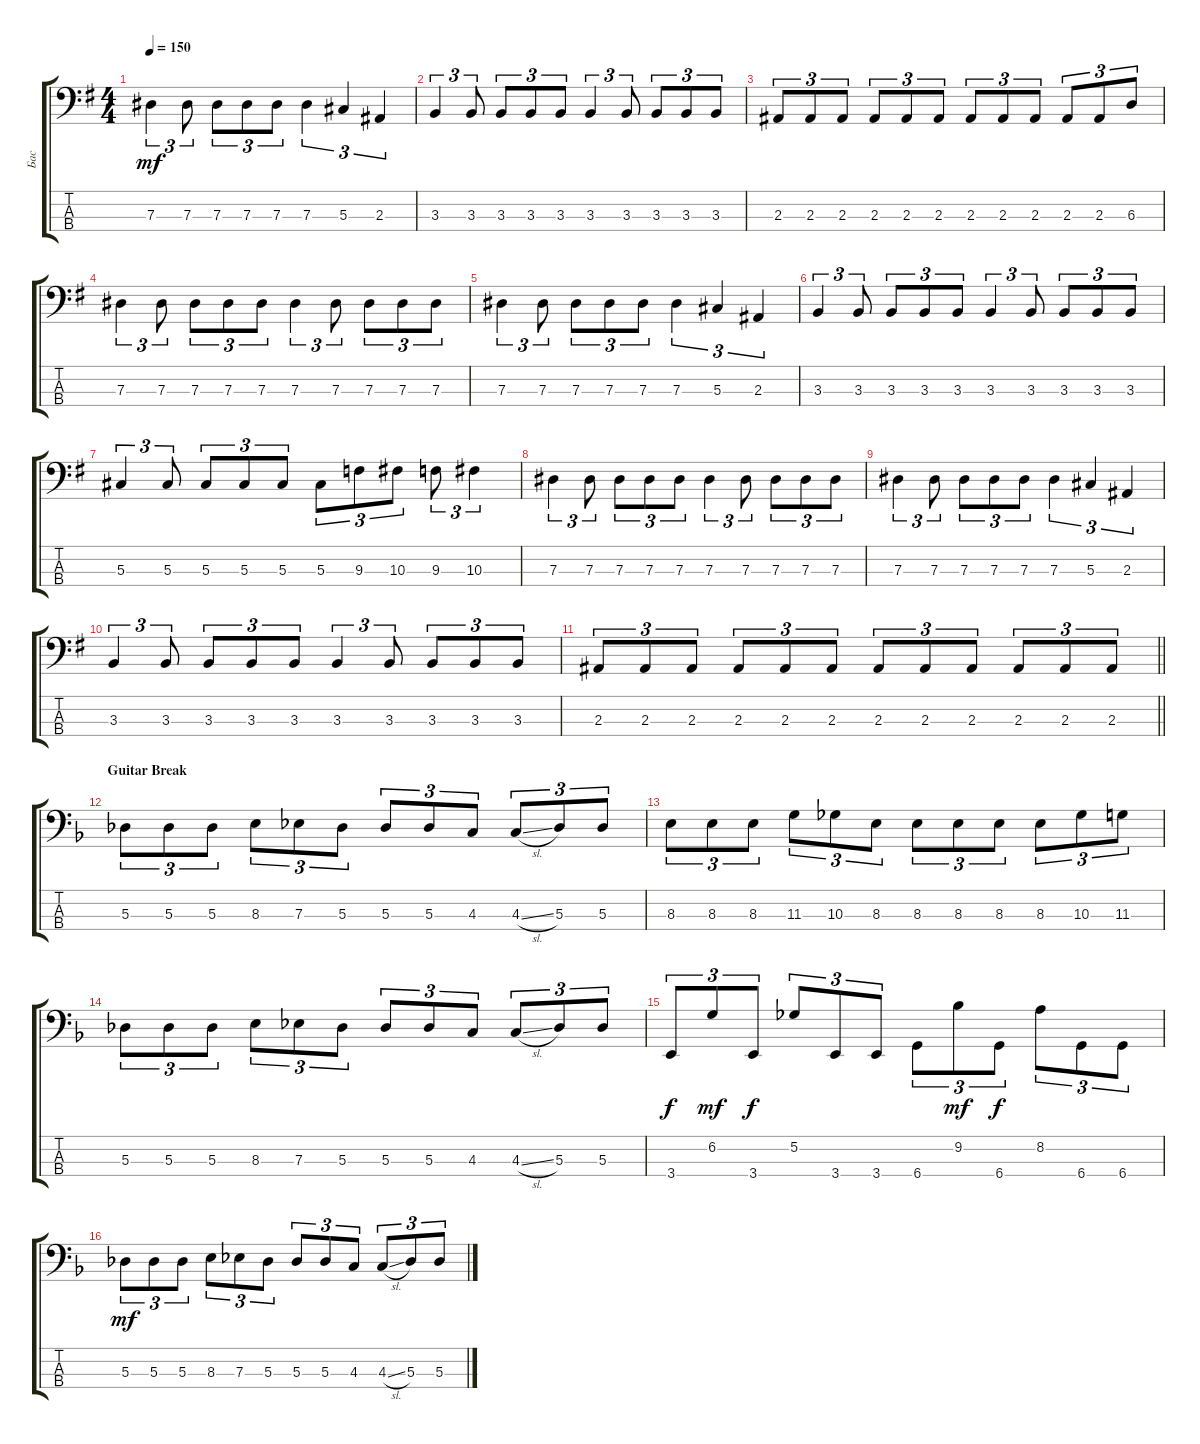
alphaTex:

\track ("Бас" "Бас") {instrument electricbassfinger}
\staff {score tabs}
\tuning (Gb2 Db2 Ab1 Db1) {hide}
\ts (4 4)
\tempo 150
\clef f4
\ks eminor
7.3.4{tu (3 2) dy mf} 7.3.8{tu (3 2)} 7.3.8{tu (3 2)} 7.3.8{tu (3 2)} 7.3.8{tu (3 2)} 7.3.4{tu (3 2)} 5.3.4{tu (3 2)} 2.3.4{tu (3 2)} |
3.3.4{tu (3 2)} 3.3.8{tu (3 2)} 3.3.8{tu (3 2)} 3.3.8{tu (3 2)} 3.3.8{tu (3 2)} 3.3.4{tu (3 2)} 3.3.8{tu (3 2)} 3.3.8{tu (3 2)} 3.3.8{tu (3 2)} 3.3.8{tu (3 2)} |
2.3.8{tu (3 2)} 2.3.8{tu (3 2)} 2.3.8{tu (3 2)} 2.3.8{tu (3 2)} 2.3.8{tu (3 2)} 2.3.8{tu (3 2)} 2.3.8{tu (3 2)} 2.3.8{tu (3 2)} 2.3.8{tu (3 2)} 2.3.8{tu (3 2)} 2.3.8{tu (3 2)} 6.3.8{tu (3 2)} |
7.3.4{tu (3 2)} 7.3.8{tu (3 2)} 7.3.8{tu (3 2)} 7.3.8{tu (3 2)} 7.3.8{tu (3 2)} 7.3.4{tu (3 2)} 7.3.8{tu (3 2)} 7.3.8{tu (3 2)} 7.3.8{tu (3 2)} 7.3.8{tu (3 2)} |
7.3.4{tu (3 2)} 7.3.8{tu (3 2)} 7.3.8{tu (3 2)} 7.3.8{tu (3 2)} 7.3.8{tu (3 2)} 7.3.4{tu (3 2)} 5.3.4{tu (3 2)} 2.3.4{tu (3 2)} |
3.3.4{tu (3 2)} 3.3.8{tu (3 2)} 3.3.8{tu (3 2)} 3.3.8{tu (3 2)} 3.3.8{tu (3 2)} 3.3.4{tu (3 2)} 3.3.8{tu (3 2)} 3.3.8{tu (3 2)} 3.3.8{tu (3 2)} 3.3.8{tu (3 2)} |
5.3.4{tu (3 2)} 5.3.8{tu (3 2)} 5.3.8{tu (3 2)} 5.3.8{tu (3 2)} 5.3.8{tu (3 2)} 5.3.8{tu (3 2)} 9.3.8{tu (3 2)} 10.3.8{tu (3 2)} 9.3.8{tu (3 2)} 10.3.4{tu (3 2)} |
7.3.4{tu (3 2)} 7.3.8{tu (3 2)} 7.3.8{tu (3 2)} 7.3.8{tu (3 2)} 7.3.8{tu (3 2)} 7.3.4{tu (3 2)} 7.3.8{tu (3 2)} 7.3.8{tu (3 2)} 7.3.8{tu (3 2)} 7.3.8{tu (3 2)} |
7.3.4{tu (3 2)} 7.3.8{tu (3 2)} 7.3.8{tu (3 2)} 7.3.8{tu (3 2)} 7.3.8{tu (3 2)} 7.3.4{tu (3 2)} 5.3.4{tu (3 2)} 2.3.4{tu (3 2)} |
3.3.4{tu (3 2)} 3.3.8{tu (3 2)} 3.3.8{tu (3 2)} 3.3.8{tu (3 2)} 3.3.8{tu (3 2)} 3.3.4{tu (3 2)} 3.3.8{tu (3 2)} 3.3.8{tu (3 2)} 3.3.8{tu (3 2)} 3.3.8{tu (3 2)} |
\barLineRight lightlight
2.3.8{tu (3 2)} 2.3.8{tu (3 2)} 2.3.8{tu (3 2)} 2.3.8{tu (3 2)} 2.3.8{tu (3 2)} 2.3.8{tu (3 2)} 2.3.8{tu (3 2)} 2.3.8{tu (3 2)} 2.3.8{tu (3 2)} 2.3.8{tu (3 2)} 2.3.8{tu (3 2)} 2.3.8{tu (3 2)} |
\section ("" "Guitar Break")
\ks dminor
5.3.8{tu (3 2)} 5.3.8{tu (3 2)} 5.3.8{tu (3 2)} 8.3.8{tu (3 2)} 7.3.8{tu (3 2)} 5.3.8{tu (3 2)} 5.3.8{tu (3 2)} 5.3.8{tu (3 2)} 4.3.8{tu (3 2)} 4.3{sl}.8{tu (3 2)} 5.3.8{tu (3 2)} 5.3.8{tu (3 2)} |
8.3.8{tu (3 2)} 8.3.8{tu (3 2)} 8.3.8{tu (3 2)} 11.3.8{tu (3 2)} 10.3.8{tu (3 2)} 8.3.8{tu (3 2)} 8.3.8{tu (3 2)} 8.3.8{tu (3 2)} 8.3.8{tu (3 2)} 8.3.8{tu (3 2)} 10.3.8{tu (3 2)} 11.3.8{tu (3 2)} |
5.3.8{tu (3 2)} 5.3.8{tu (3 2)} 5.3.8{tu (3 2)} 8.3.8{tu (3 2)} 7.3.8{tu (3 2)} 5.3.8{tu (3 2)} 5.3.8{tu (3 2)} 5.3.8{tu (3 2)} 4.3.8{tu (3 2)} 4.3{sl}.8{tu (3 2)} 5.3.8{tu (3 2)} 5.3.8{tu (3 2)} |
3.4.8{tu (3 2) dy f} 6.2.8{tu (3 2) dy mf} 3.4.8{tu (3 2) dy f} 5.2.8{tu (3 2)} 3.4.8{tu (3 2)} 3.4.8{tu (3 2)} 6.4.8{tu (3 2)} 9.2.8{tu (3 2) dy mf} 6.4.8{tu (3 2) dy f} 8.2.8{tu (3 2)} 6.4.8{tu (3 2)} 6.4.8{tu (3 2)} |
5.3.8{tu (3 2) dy mf} 5.3.8{tu (3 2)} 5.3.8{tu (3 2)} 8.3.8{tu (3 2)} 7.3.8{tu (3 2)} 5.3.8{tu (3 2)} 5.3.8{tu (3 2)} 5.3.8{tu (3 2)} 4.3.8{tu (3 2)} 4.3{sl}.8{tu (3 2)} 5.3.8{tu (3 2)} 5.3.8{tu (3 2)}
